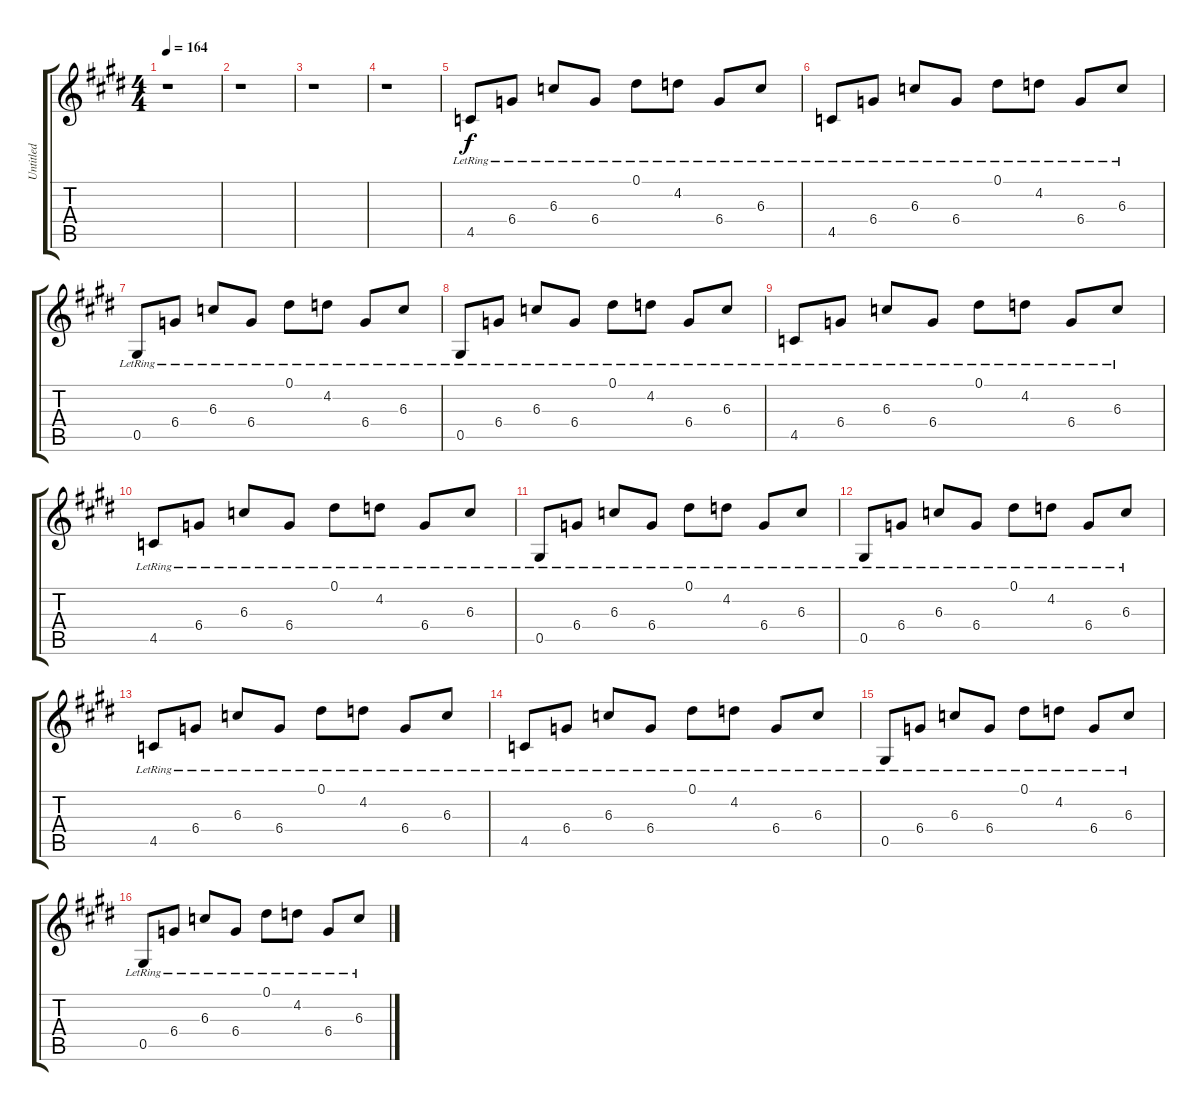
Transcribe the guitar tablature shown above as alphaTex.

\track ("Untitled" "Untitled") {instrument electricguitarjazz}
\staff {score tabs}
\tuning (Eb4 Bb3 Gb3 Db3 Ab2 Eb2) {hide}
\ts (4 4)
\tempo 164
\clef g2
\ks c#minor
r.1{dy f} |
r.1 |
r.1 |
r.1 |
4.5{lr}.8 6.4{lr}.8 6.3{lr}.8 6.4{lr}.8 0.1{lr}.8 4.2{lr}.8 6.4{lr}.8 6.3{lr}.8 |
4.5{lr}.8 6.4{lr}.8 6.3{lr}.8 6.4{lr}.8 0.1{lr}.8 4.2{lr}.8 6.4{lr}.8 6.3{lr}.8 |
0.5{lr}.8 6.4{lr}.8 6.3{lr}.8 6.4{lr}.8 0.1{lr}.8 4.2{lr}.8 6.4{lr}.8 6.3{lr}.8 |
0.5{lr}.8 6.4{lr}.8 6.3{lr}.8 6.4{lr}.8 0.1{lr}.8 4.2{lr}.8 6.4{lr}.8 6.3{lr}.8 |
4.5{lr}.8 6.4{lr}.8 6.3{lr}.8 6.4{lr}.8 0.1{lr}.8 4.2{lr}.8 6.4{lr}.8 6.3{lr}.8 |
4.5{lr}.8 6.4{lr}.8 6.3{lr}.8 6.4{lr}.8 0.1{lr}.8 4.2{lr}.8 6.4{lr}.8 6.3{lr}.8 |
0.5{lr}.8 6.4{lr}.8 6.3{lr}.8 6.4{lr}.8 0.1{lr}.8 4.2{lr}.8 6.4{lr}.8 6.3{lr}.8 |
0.5{lr}.8 6.4{lr}.8 6.3{lr}.8 6.4{lr}.8 0.1{lr}.8 4.2{lr}.8 6.4{lr}.8 6.3{lr}.8 |
4.5{lr}.8 6.4{lr}.8 6.3{lr}.8 6.4{lr}.8 0.1{lr}.8 4.2{lr}.8 6.4{lr}.8 6.3{lr}.8 |
4.5{lr}.8 6.4{lr}.8 6.3{lr}.8 6.4{lr}.8 0.1{lr}.8 4.2{lr}.8 6.4{lr}.8 6.3{lr}.8 |
0.5{lr}.8 6.4{lr}.8 6.3{lr}.8 6.4{lr}.8 0.1{lr}.8 4.2{lr}.8 6.4{lr}.8 6.3{lr}.8 |
0.5{lr}.8 6.4{lr}.8 6.3{lr}.8 6.4{lr}.8 0.1{lr}.8 4.2{lr}.8 6.4{lr}.8 6.3{lr}.8
